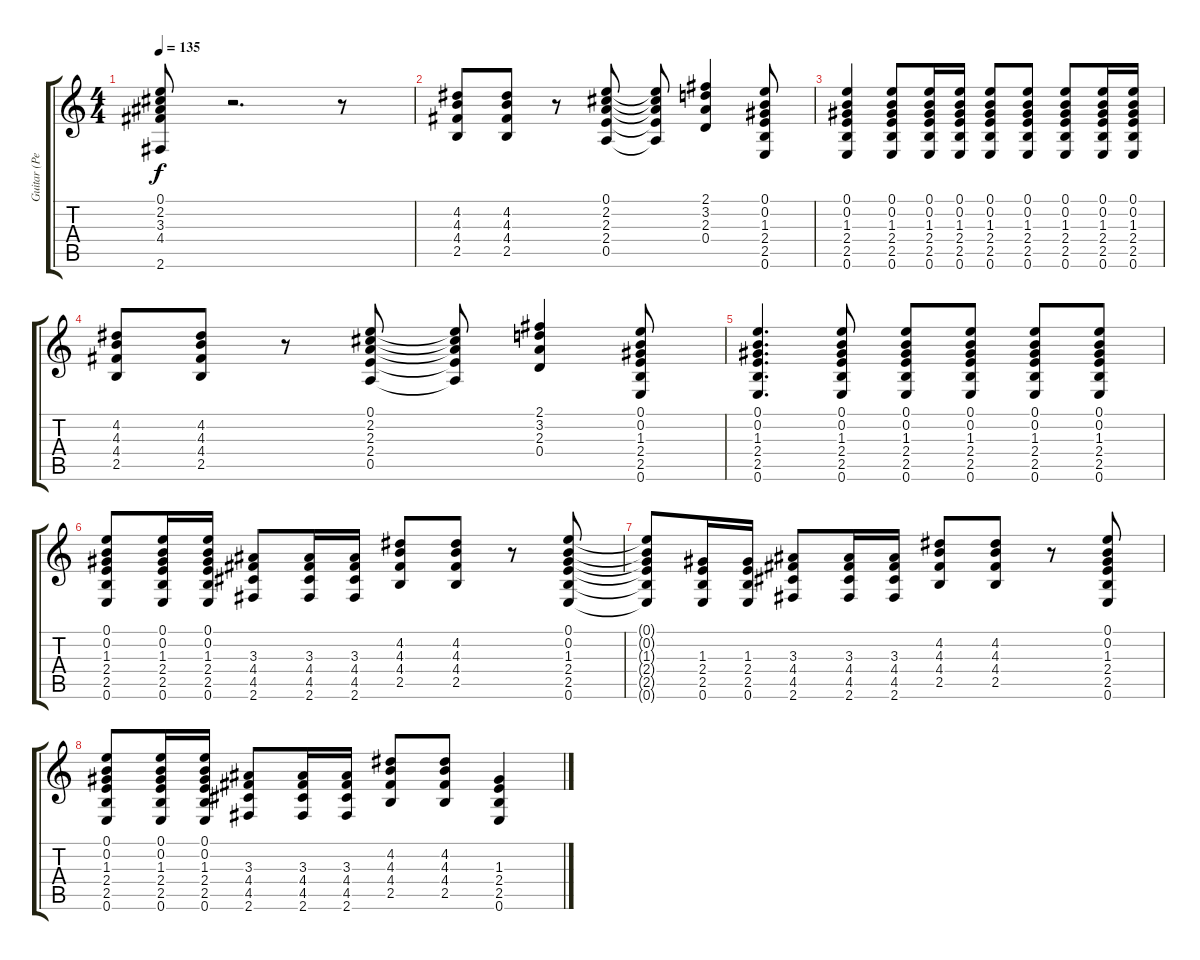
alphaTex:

\track ("Guitar (Pete)" "Guitar (Pe") {instrument acousticguitarsteel}
\staff {score tabs}
\tuning (E4 B3 G3 D3 A2 E2) {hide}
\ts (4 4)
\tempo 135
\clef g2
\ks c
(0.1 2.2 3.3 4.4 2.6).8{dy f} r.2{d} r.8 |
(4.2 4.3 4.4 2.5).8 (4.2 4.3 4.4 2.5).8 r.8 (0.1 2.2 2.3 2.4 0.5).8 (0.1{t} 2.2{t} 2.3{t} 2.4{t} 0.5{t}).8 (2.1 3.2 2.3 0.4).4 (0.1 0.2 1.3 2.4 2.5 0.6).8 |
(0.1 0.2 1.3 2.4 2.5 0.6).4 (0.1 0.2 1.3 2.4 2.5 0.6).8 (0.1 0.2 1.3 2.4 2.5 0.6).16 (0.1 0.2 1.3 2.4 2.5 0.6).16 (0.1 0.2 1.3 2.4 2.5 0.6).8 (0.1 0.2 1.3 2.4 2.5 0.6).8 (0.1 0.2 1.3 2.4 2.5 0.6).8 (0.1 0.2 1.3 2.4 2.5 0.6).16 (0.1 0.2 1.3 2.4 2.5 0.6).16 |
(4.2 4.3 4.4 2.5).8 (4.2 4.3 4.4 2.5).8 r.8 (0.1 2.2 2.3 2.4 0.5).8 (0.1{t} 2.2{t} 2.3{t} 2.4{t} 0.5{t}).8 (2.1 3.2 2.3 0.4).4 (0.1 0.2 1.3 2.4 2.5 0.6).8 |
(0.1 0.2 1.3 2.4 2.5 0.6).4{d} (0.1 0.2 1.3 2.4 2.5 0.6).8 (0.1 0.2 1.3 2.4 2.5 0.6).8 (0.1 0.2 1.3 2.4 2.5 0.6).8 (0.1 0.2 1.3 2.4 2.5 0.6).8 (0.1 0.2 1.3 2.4 2.5 0.6).8 |
(0.1 0.2 1.3 2.4 2.5 0.6).8 (0.1 0.2 1.3 2.4 2.5 0.6).16 (0.1 0.2 1.3 2.4 2.5 0.6).16 (3.3 4.4 4.5 2.6).8 (3.3 4.4 4.5 2.6).16 (3.3 4.4 4.5 2.6).16 (4.2 4.3 4.4 2.5).8 (4.2 4.3 4.4 2.5).8 r.8 (0.1 0.2 1.3 2.4 2.5 0.6).8 |
(0.1{t} 0.2{t} 1.3{t} 2.4{t} 2.5{t} 0.6{t}).8 (1.3 2.4 2.5 0.6).16 (1.3 2.4 2.5 0.6).16 (3.3 4.4 4.5 2.6).8 (3.3 4.4 4.5 2.6).16 (3.3 4.4 4.5 2.6).16 (4.2 4.3 4.4 2.5).8 (4.2 4.3 4.4 2.5).8 r.8 (0.1 0.2 1.3 2.4 2.5 0.6).8 |
(0.1 0.2 1.3 2.4 2.5 0.6).8 (0.1 0.2 1.3 2.4 2.5 0.6).16 (0.1 0.2 1.3 2.4 2.5 0.6).16 (3.3 4.4 4.5 2.6).8 (3.3 4.4 4.5 2.6).16 (3.3 4.4 4.5 2.6).16 (4.2 4.3 4.4 2.5).8 (4.2 4.3 4.4 2.5).8 (1.3 2.4 2.5 0.6).4
